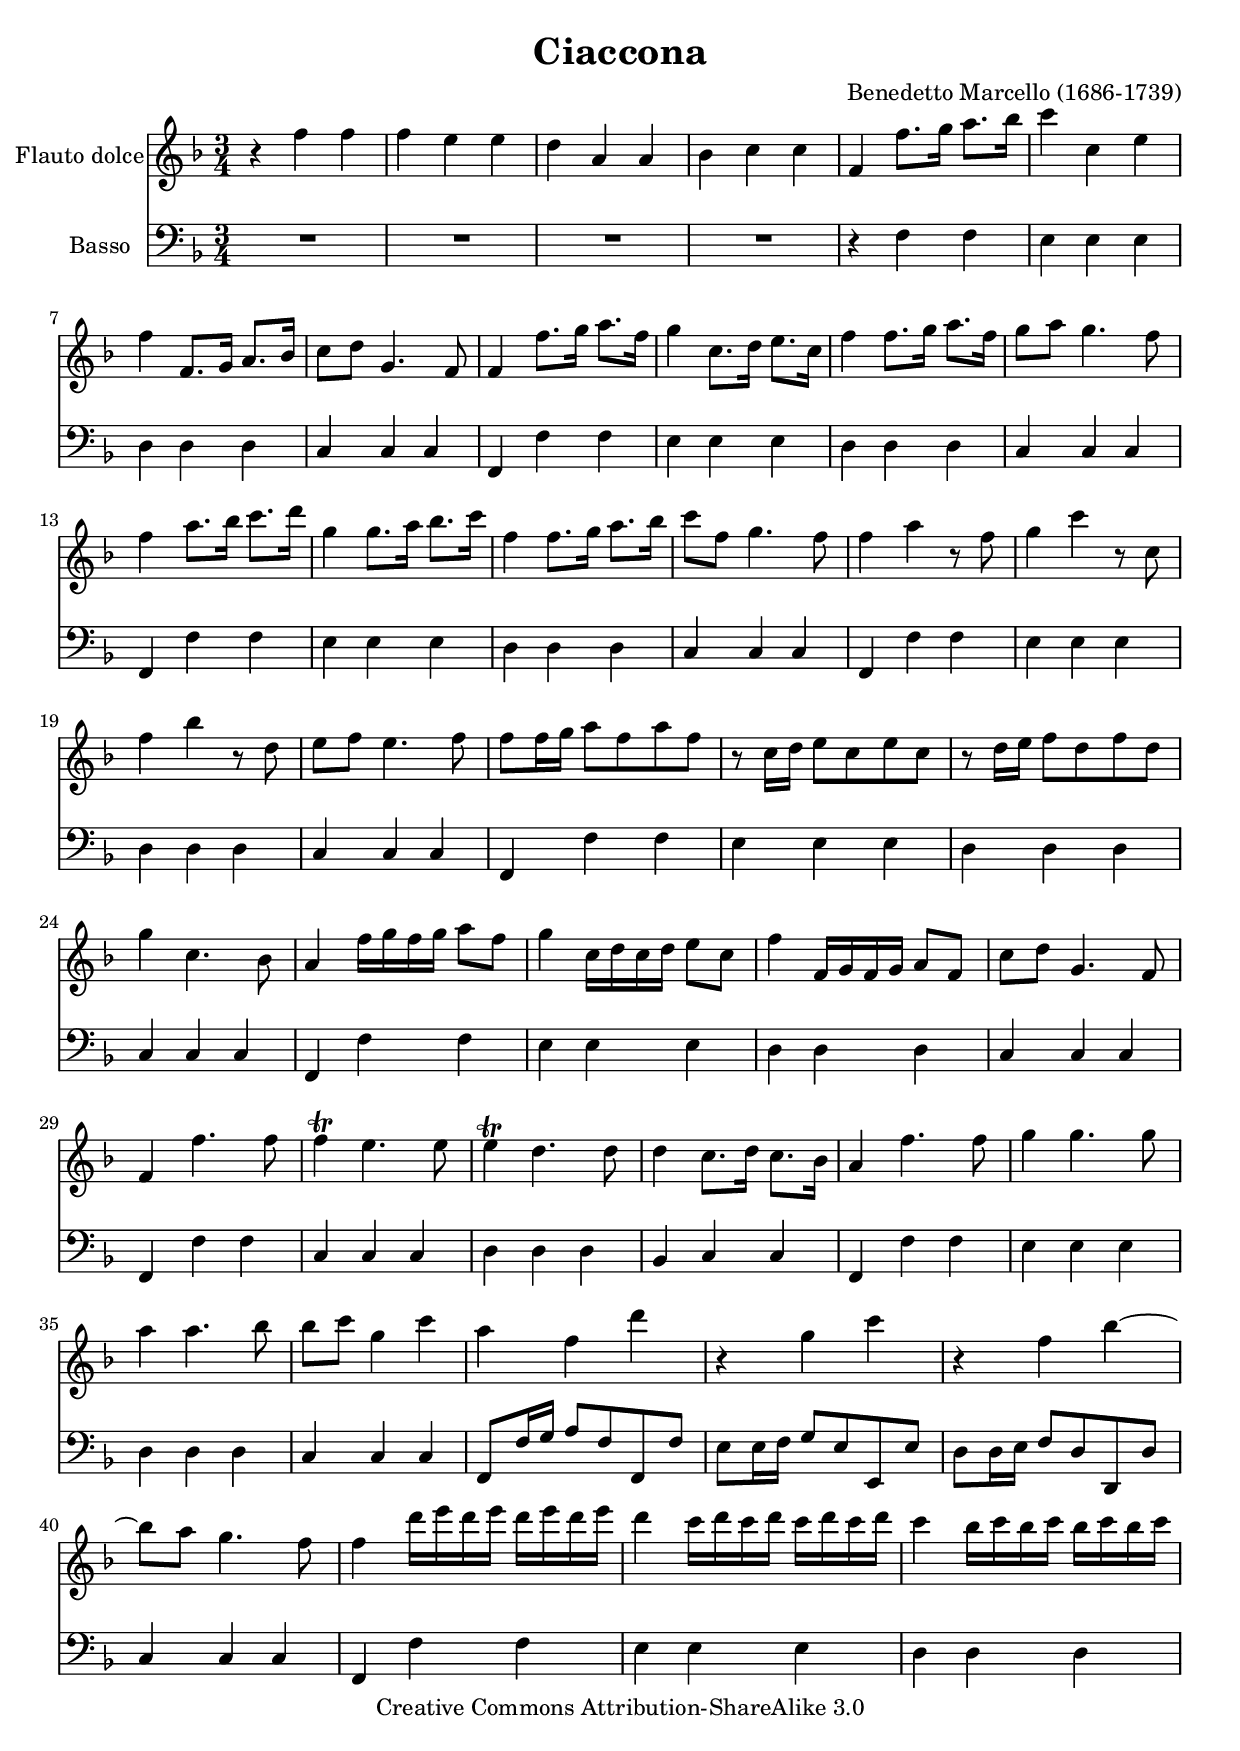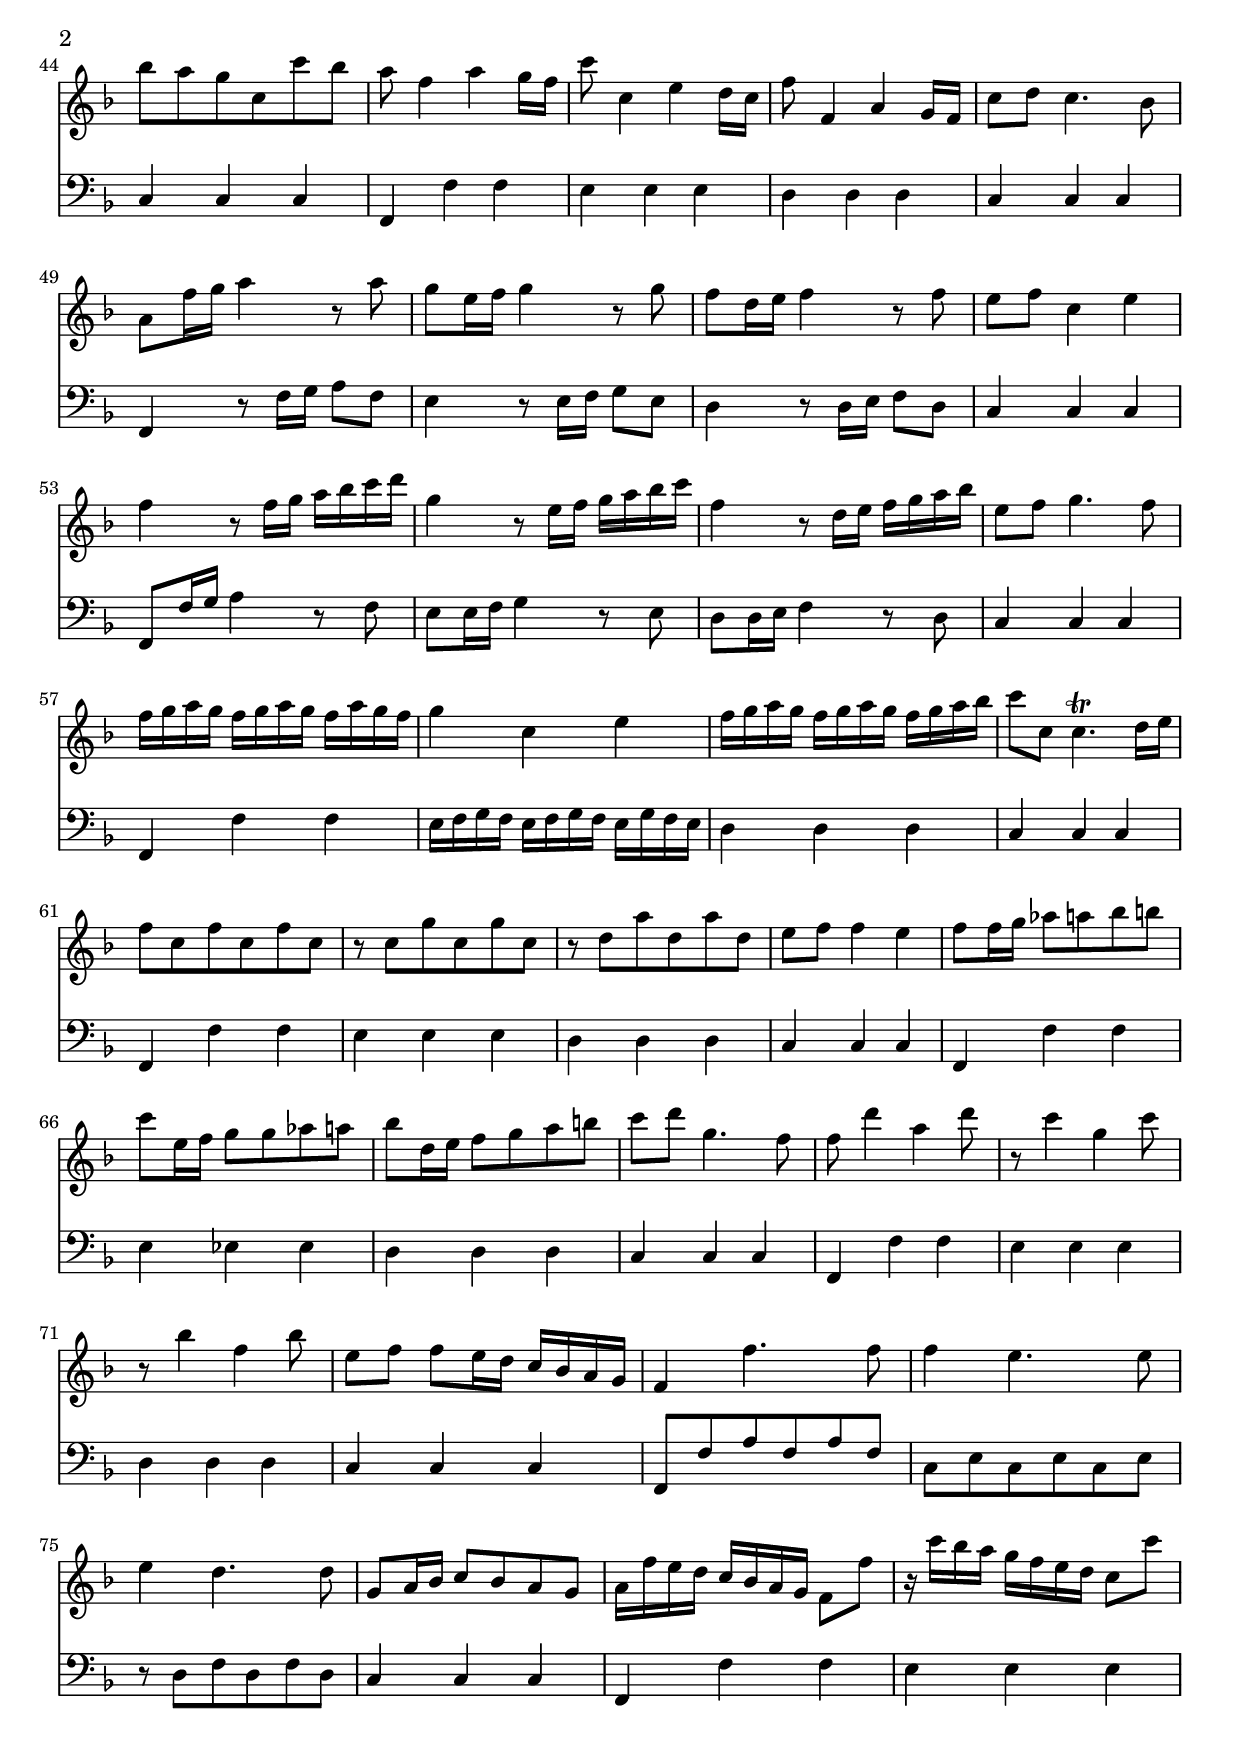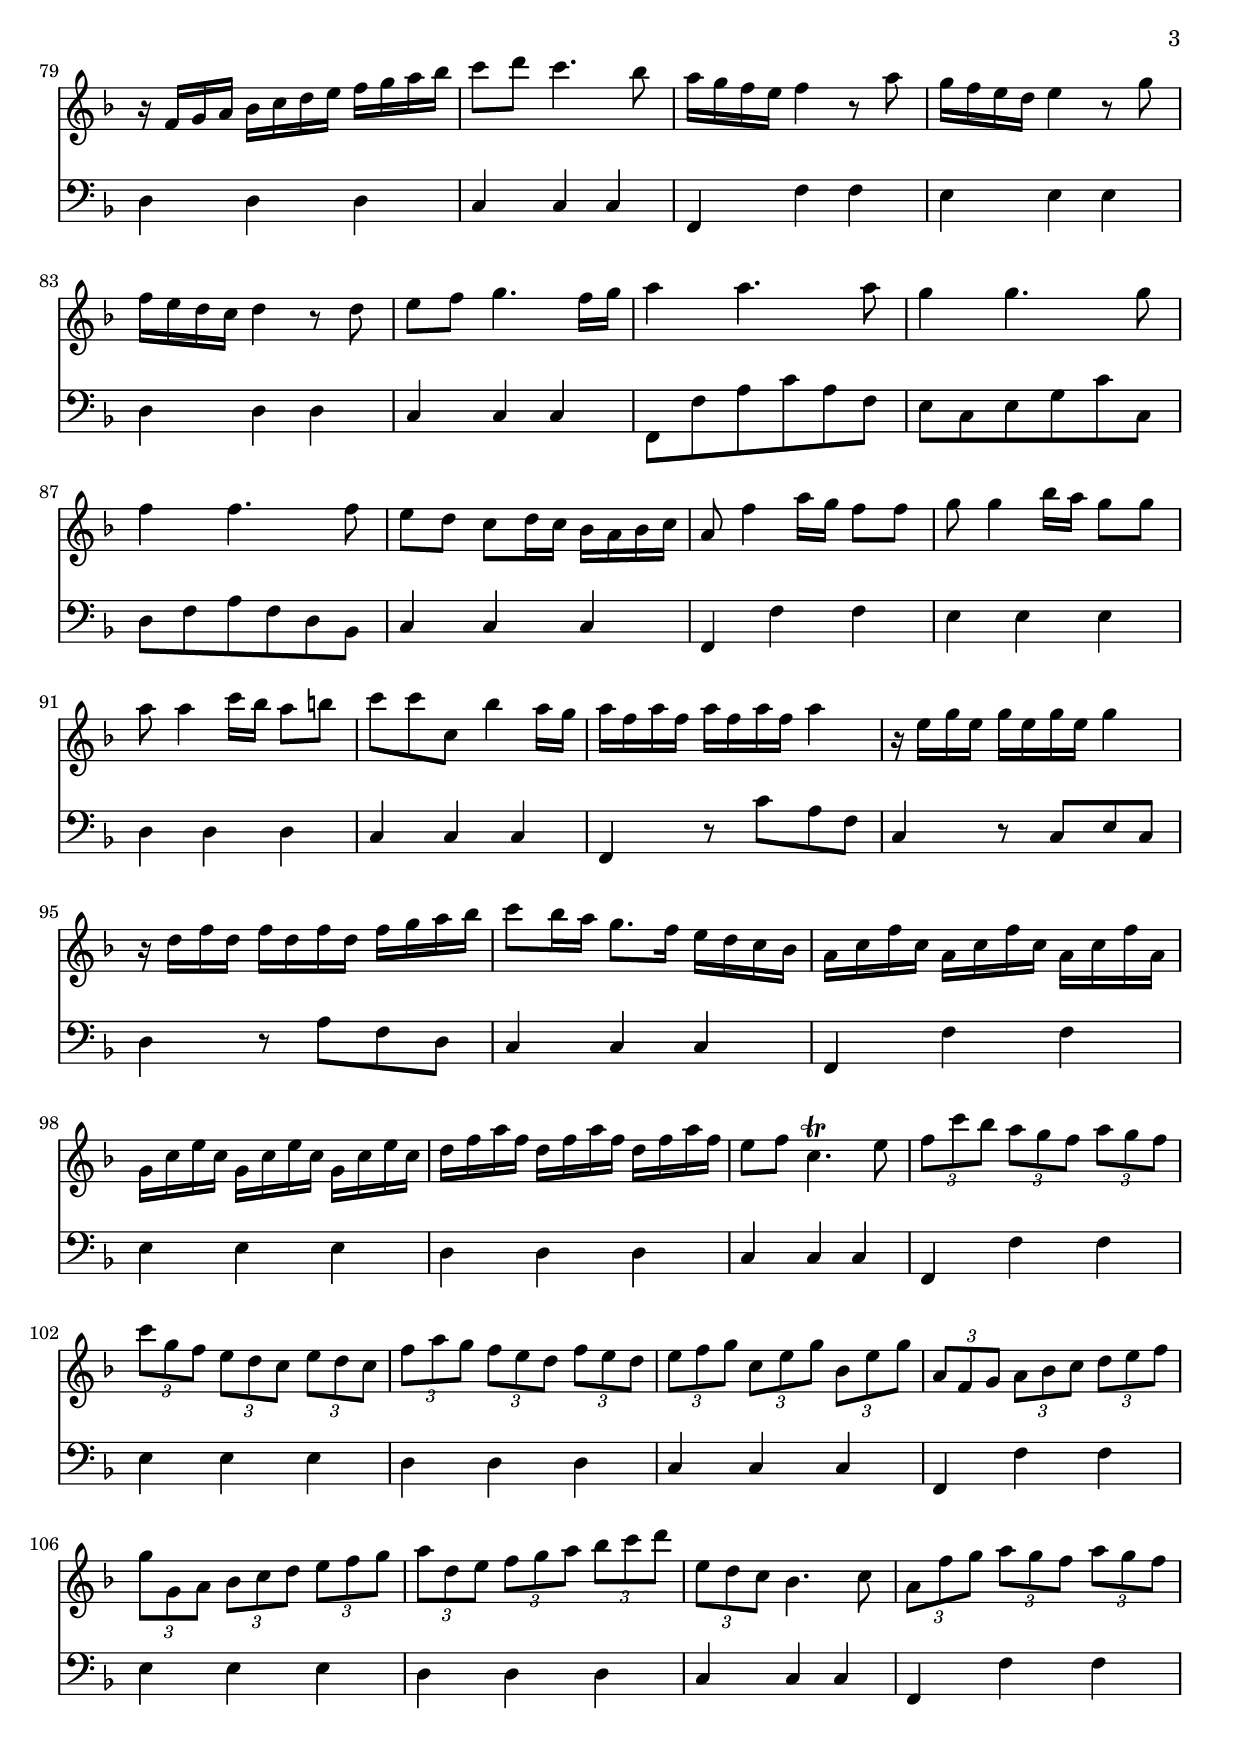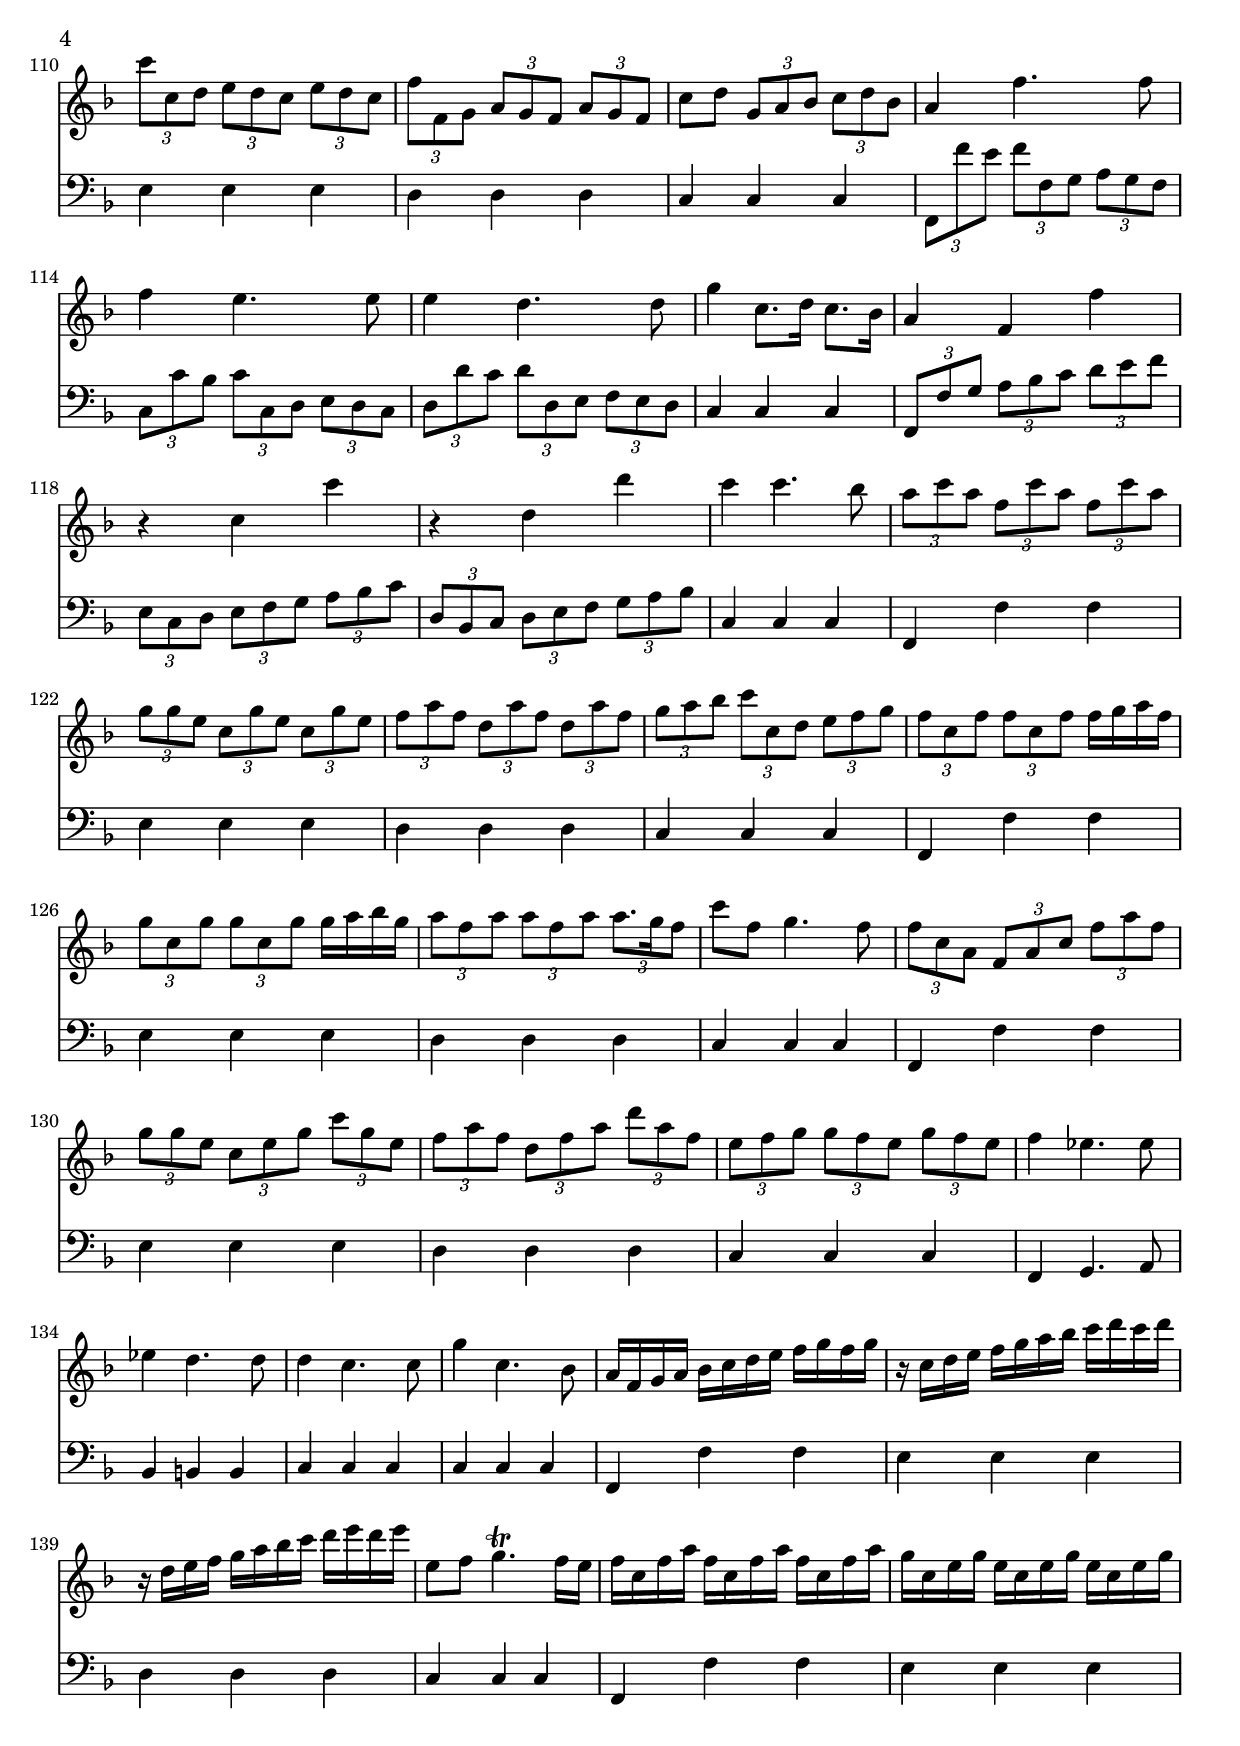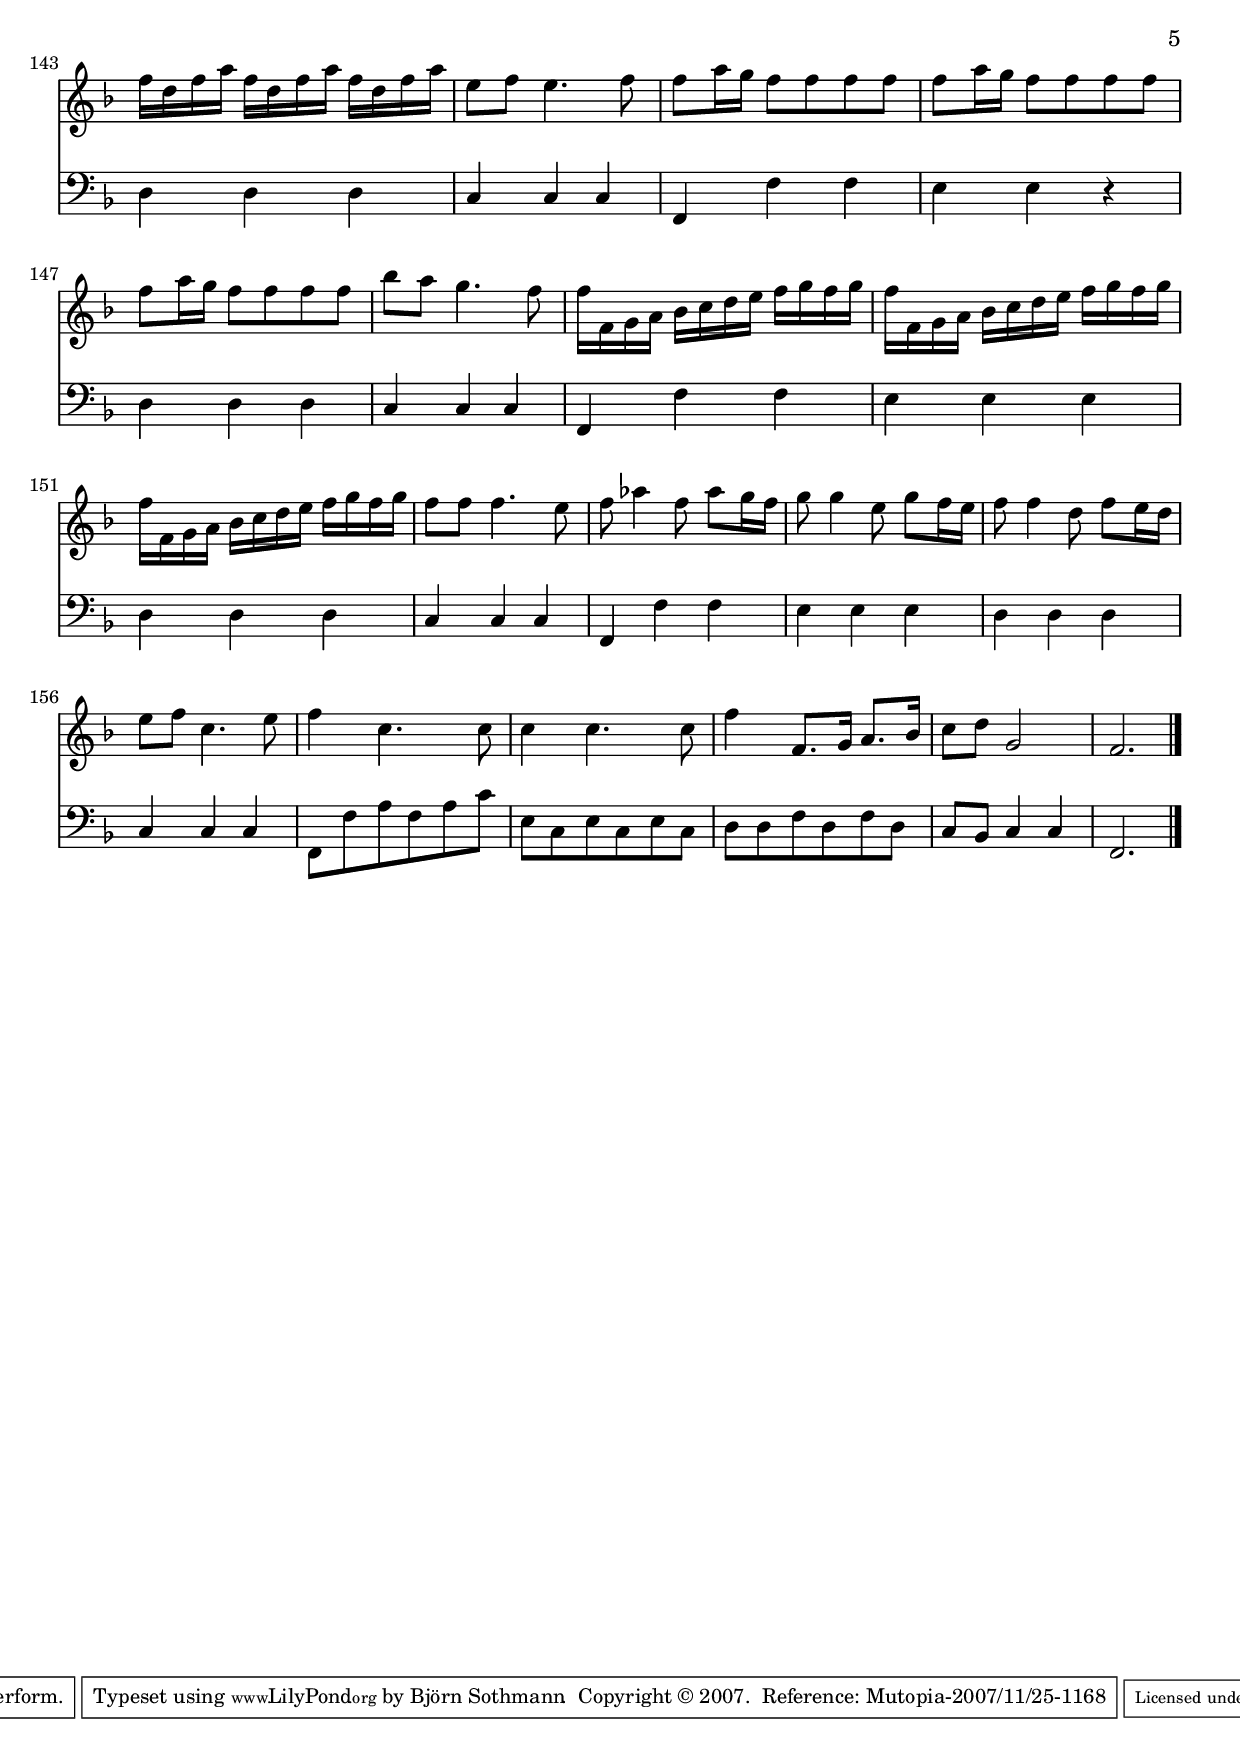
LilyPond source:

% Created on Sat Nov 17 18:27:16 CET 2007
\version "2.10.33"

\header {
	title = "Ciaccona"
	composer = "Benedetto Marcello (1686-1739)"
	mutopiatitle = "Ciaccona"
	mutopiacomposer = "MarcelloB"
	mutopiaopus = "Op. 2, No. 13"
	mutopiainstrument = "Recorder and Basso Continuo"
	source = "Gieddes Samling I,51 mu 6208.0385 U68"
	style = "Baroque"
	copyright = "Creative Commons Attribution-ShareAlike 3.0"
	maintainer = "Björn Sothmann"
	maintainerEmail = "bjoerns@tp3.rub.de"
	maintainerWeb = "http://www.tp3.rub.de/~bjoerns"
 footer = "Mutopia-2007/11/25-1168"
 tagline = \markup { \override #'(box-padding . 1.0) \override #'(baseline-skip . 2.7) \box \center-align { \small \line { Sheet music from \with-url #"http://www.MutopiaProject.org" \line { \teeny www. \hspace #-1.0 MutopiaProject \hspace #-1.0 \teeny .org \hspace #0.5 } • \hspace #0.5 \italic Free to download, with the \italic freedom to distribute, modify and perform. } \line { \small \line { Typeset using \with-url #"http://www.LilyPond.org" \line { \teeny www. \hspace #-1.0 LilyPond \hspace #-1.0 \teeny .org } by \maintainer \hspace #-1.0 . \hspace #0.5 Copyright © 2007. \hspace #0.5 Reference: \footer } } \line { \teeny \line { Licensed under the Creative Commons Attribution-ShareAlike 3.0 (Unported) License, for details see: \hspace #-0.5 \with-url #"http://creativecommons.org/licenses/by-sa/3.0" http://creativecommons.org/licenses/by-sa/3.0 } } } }
}

\include "deutsch.ly"


staffAltoRecorder = \new Staff  {
	\time 3/4
	\override Score.MetronomeMark #'stencil = ##f
	\tempo 4 = 100 
	\set Staff.instrumentName="Flauto dolce"
	\set Staff.midiInstrument="recorder"
	\key f \major
	\clef treble
	\relative c'' {
		r4 f f |
		f e e |
		d a a |
		b c c |
		f, f'8. g16 a8. b16 |
		c4 c, e |
		f f,8. g16 a8. b16 |
		c8 d g,4. f8 |
		f4 f'8. g16 a8. f16 |
		g4 c,8. d16 e8. c16 |
		f4 f8. g16 a8. f16 |
		g8 a g4. f8 |
		f4 a8. b16 c8. d16 |
		g,4 g8. a16 b8. c16 |
		f,4 f8. g16 a8. b16 |
		c8 f, g4. f8 |
		f4 a r8 f |
		g4 c r8 c, |
		f4 b r8 d, |
		e f e4. f8 |
		f f16 g a8 f a f |
		r8 c16 d e8 c e c |
		r d16 e f8 d f d |
		g4 c,4. b8 |
		a4 f'16 g f g a8 f |
		g4 c,16 d c d e8 c |
		f4 f,16 g f g a8 f |
		c' d g,4. f8 |
		f4 f'4. f8 |
		f4\trill e4. e8 |
		e4\trill d4. d8 |
		d4 c8. d16 c8. b16 |
		a4 f'4. f8 |
		g4 g4. g8 |
		a4 a4. b8 |
		b c g4 c |
		a f d' |
		r g, c |
		r f, b~ |
		b8 a g4. f8 |
		f4 d'16 e d e d e d e |
		d4 c16 d c d c d c d |
		c4 b16 c b c b c b c |
		b8 a g c, c' b |
		a f4 a g16 f |
		c'8 c,4 e d16 c |
		f8 f,4 a g16 f |
		c'8 d c4. b8 |
		a f'16 g a4 r8 a |
		g e16 f g4 r8 g |
		f d16 e f4 r8 f |
		e f c4 e |
		f r8 f16 g a b c d |
		g,4 r8 e16 f g a b c |
		f,4 r8 d16 e f g a b |
		e,8 f g4. f8 |
		f16 g a g f g a g f a g f |
		g4 c, e |
		f16 g a g f g a g f g a b |
		c8 c, c4.\trill d16 e |
		f8 c f c f c |
		r c g' c, g' c, |
		r d a' d, a' d, |
		e f f4 e |
		f8 f16 g as8 a b h |
		c e,16 f g8 g as a |
		b d,16 e f8 g a h |
		c d g,4. f8 |
		f d'4 a d8 |
		r8 c4 g c8 |
		r8 b4 f b8 |
		e, f f e16 d c b a g |
		f4 f'4. f8 |
		f4 e4. e8 |
		e4 d4. d8 |
		g,8 a16 b c8 b a g |
		a16 f' e d c b a g f8 f' |
		r16 c' b a g f e d c8 c' |
		r16 f,, g a b c d e f g a b |
		c8 d c4. b8 |
		a16 g f e f4 r8 a |
		g16 f e d e4 r8 g |
		f16 e d c d4 r8 d |
		e f g4. f16 g |
		a4 a4. a8 |
		g4 g4. g8 |
		f4 f4. f8 |
		e d c d16 c b a b c |
		a8 f'4 a16 g f8 f |
		g g4 b16 a g8 g |
		a a4 c16 b a8 h |
		c c c, b'4 a16 g |
		a f a f a f a f a4 |
		r16 e g e g e g e g4 |
		r16 d f d f d f d f g a b |
		c8 b16 a g8. f16 e d c b |
		a c f c a c f c a c f a, |
		g c e c g c e c g c e c |
		d f a f d f a f d f a f |
		e8 f c4.\trill e8 |
		\times 2/3 {f c' b} \times 2/3 {a g f} \times 2/3 {a g f} |
		\times 2/3 {c' g f} \times 2/3 {e d c} \times 2/3 {e d c} |
		\times 2/3 {f a g} \times 2/3 {f e d} \times 2/3 {f e d} |
		\times 2/3 {e f g} \times 2/3 {c, e g} \times 2/3 {b, e g} |
		\times 2/3 {a, f g} \times 2/3 {a b c} \times 2/3 {d e f} |
		\times 2/3 {g g, a} \times 2/3 {b c d} \times 2/3 {e f g} |
		\times 2/3 {a d, e} \times 2/3 {f g a} \times 2/3 {b c d} |
		\times 2/3 {e, d c} b4. c8 |
		\times 2/3 {a f' g} \times 2/3 {a g f} \times 2/3 {a g f} |
		\times 2/3 {c' c, d} \times 2/3 {e d c} \times 2/3 {e d c} |
		\times 2/3 {f f, g} \times 2/3 {a g f} \times 2/3 {a g f} |
		c' d \times 2/3 {g, a b} \times 2/3 {c d b} |
		a4 f'4. f8 |
		f4 e4. e8 |
		e4 d4. d8 |
		g4 c,8. d16 c8. b16 |
		a4 f f' |
		r c c' |
		r d, d' |
		c c4. b8 |
		\times 2/3 {a c a} \times 2/3 {f c' a} \times 2/3 {f c' a} |
		\times 2/3 {g g e} \times 2/3 {c g' e} \times 2/3 {c g' e} |
		\times 2/3 {f a f} \times 2/3 {d a' f} \times 2/3 {d a' f} |
		\times 2/3 {g a b} \times 2/3 {c c, d} \times 2/3 {e f g} |
		\times 2/3 {f c f} \times 2/3 {f c f} f16 g a f |
		\times 2/3 {g8 c, g'} \times 2/3 {g c, g'} g16 a b g |
		\times 2/3 {a8 f a} \times 2/3 {a f a} \times 2/3 {a8. g16 f8} |
		c'8 f, g4. f8 |
		\times 2/3 {f c a} \times 2/3 {f a c} \times 2/3 {f a f} |
		\times 2/3 {g g e} \times 2/3 {c e g} \times 2/3 {c g e} |
		\times 2/3 {f a f} \times 2/3 {d f a} \times 2/3 {d a f} |
		\times 2/3 {e f g} \times 2/3 {g f e} \times 2/3 {g f e} |
		f4 es4. es8 |
		es4 d4. d8 |
		d4 c4. c8 |
		g'4 c,4. b8 |
		a16 f g a b c d e f g f g |
		r c, d e f g a b c d c d |
		r d, e f g a b c d e d e |
		e,8 f g4.\trill f16 e |
		f c f a f c f a f c f a |
		g c, e g e c e g e c e g |
		f d f a f d f a f d f a |
		e8 f e4. f8 |
		f a16 g f8 f f f |
		f a16 g f8 f f f |
		f a16 g f8 f f f |
		b a g4. f8 |
		f16 f, g a b c d e f g f g |
		f f, g a b c d e f g f g |
		f f, g a b c d e f g f g |
		f8 f f4. e8 |
		f as4 f8 as8 g16 f |
		g8 g4 e8 g f16 e |
		f8 f4 d8 f e16 d |
		e8 f c4. e8 |
		f4 c4. c8 |
		c4 c4. c8 |
		f4 f,8. g16 a8. b16 |
		c8 d g,2 |
		f2. |
	\bar "|."
	}

}
staffCello = \new Staff  {
	\set Staff.instrumentName="Basso"
	\set Staff.midiInstrument="harpsichord"
	\key f \major
	\clef bass
	\relative c {
		R2.*4 |
		r4 f f |
		e e e |
		d d d |
		c c c |
		f, f' f |
		e e e |
		d d d |
		c c c |
		f, f' f |
		e e e |
		d d d |
		c c c |
		f, f' f |
		e e e |
		d d d |
		c c c |
		f, f' f |
		e e e |
		d d d |
		c c c |
		f, f' f |
		e e e |
		d d d |
		c c c |
		f, f' f |
		c c c |
		d d d |
		b c c |
		f, f' f |
		e e e |
		d d d |
		c c c |
		f,8 f'16 g a8 f f, f' |
		e e16 f g8 e e, e' |
		d d16 e f8 d d, d' |
		c4 c c |
		f, f' f |
		e e e |
		d d d |
		c c c |
		f, f' f |
		e e e |
		d d d |
		c c c |
		f, r8 f'16 g a8 f |
		e4 r8 e16 f g8 e |
		d4 r8 d16 e f8 d |
		c4 c c |
		f,8 f'16 g a4 r8 f |
		e e16 f g4 r8 e |
		d d16 e f4 r8 d |
		c4 c c |
		f, f' f |
		e16 f g f e f g f e g f e |
		d4 d d |
		c c c |
		f, f' f |
		e e e |
		d d d |
		c c c |
		f, f' f |
		e es es |
		d d d |
		c c c |
		f, f' f |
		e e e |
		d d d |
		c c c |
		f,8 f' a f a f |
		c e c e c e |
		r d f d f d |
		c4 c c |
		f, f' f |
		e e e |
		d d d |
		c c c |
		f, f' f |
		e e e |
		d d d |
		c c c |
		f,8 f' a c a f |
		e c e g c c, |
		d f a f d b |
		c4 c c |
		f, f' f |
		e e e |
		d d d |
		c c c |
		f, r8 c'' a f |
		c4 r8 c e c |
		d4 r8 a' f d |
		c4 c c |
		f, f' f |
		e e e |
		d d d |
		c c c |
		f, f' f |
		e e e |
		d d d |
		c c c |
		f, f' f |
		e e e |
		d d d |
		c c c |
		f, f' f |
		e e e |
		d d d |
		c c c |
		\times 2/3 {f,8 f'' e} \times 2/3 {f f, g} \times 2/3 {a g f} |
		\times 2/3 {c c' b} \times 2/3 {c c, d} \times 2/3 {e d c} |
		\times 2/3 {d d' c} \times 2/3 {d d, e} \times 2/3 {f e d} |
		c4 c c |
		\times 2/3 {f,8 f' g} \times 2/3 {a b c} \times 2/3 {d e f} |
		\times 2/3 {e, c d} \times 2/3 {e f g} \times 2/3 {a b c} |
		\times 2/3 {d, b c} \times 2/3 {d e f} \times 2/3 {g a b} |
		c,4 c c |
		f, f' f |
		e e e |
		d d d |
		c c c |
		f, f' f |
		e e e |
		d d d |
		c c c |
		f, f' f |
		e e e |
		d d d |
		c c c |
		f, g4. a8 |
		b4 h h |
		c c c |
		c c c |
		f, f' f |
		e e e |
		d d d |
		c c c |
		f, f' f |
		e e e |
		d d d |
		c c c |
		f, f' f |
		e e r |
		d d d |
		c c c |
		f, f' f |
		e e e |
		d d d |
		c c c |
		f, f' f |
		e e e |
		d d d |
		c c c |
		f,8 f' a f a c |
		e, c e c e c |
		d d f d f d |
		c b c4 c |
		f,2. |
	\bar "|."
	}

}


\score {
	<<
		\staffAltoRecorder
		\staffCello
	>>
	
	\midi {
	}

	\layout  {
	}
}

\paper {
}

